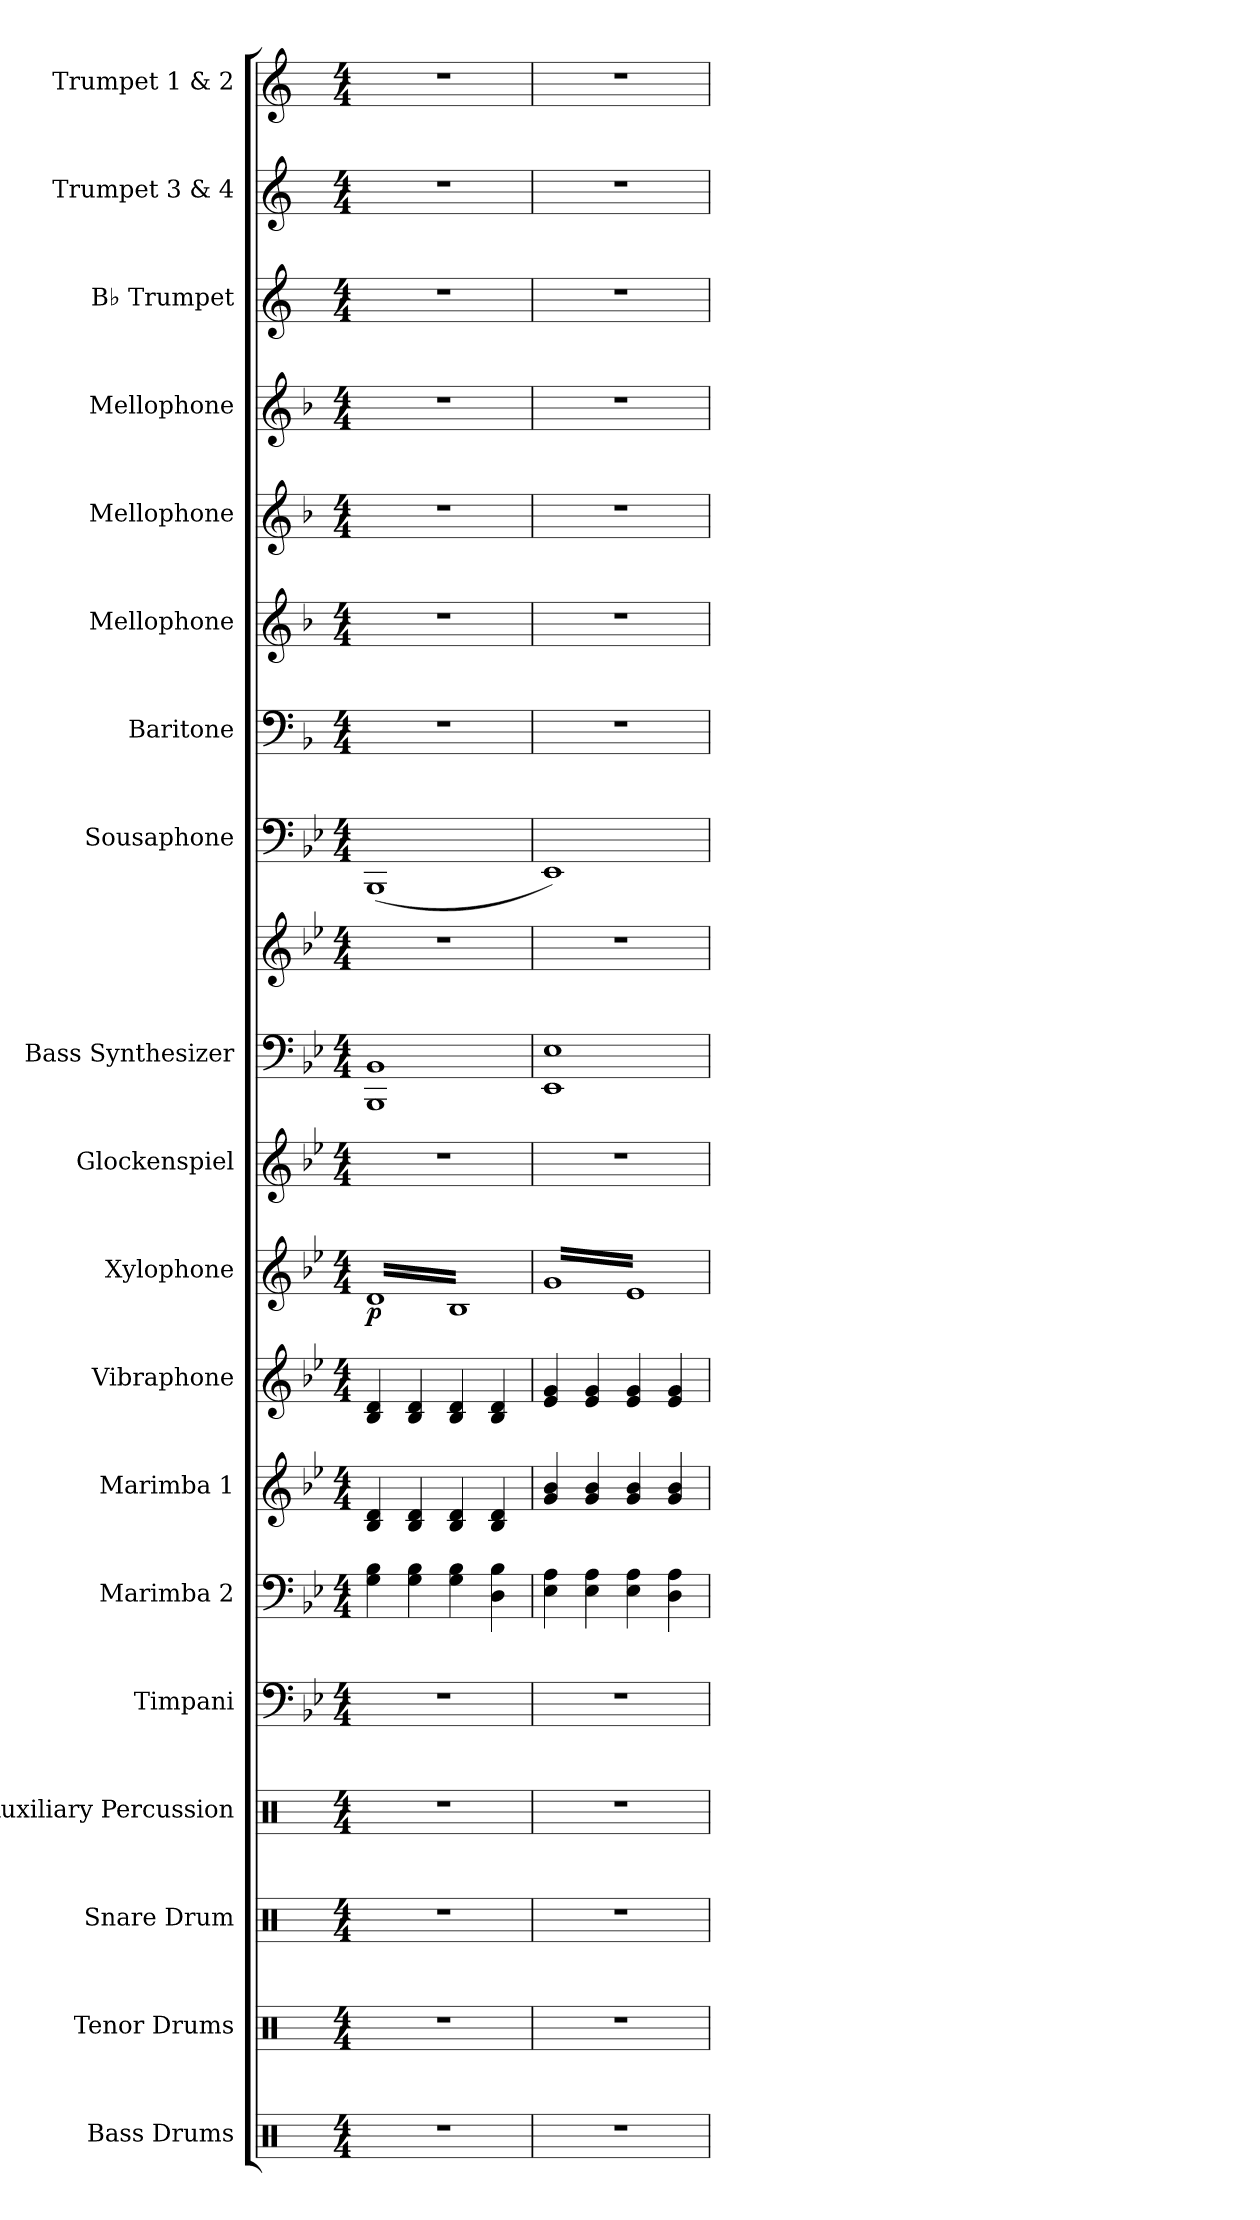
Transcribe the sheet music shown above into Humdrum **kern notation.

**kern	**kern	**kern	**kern	**kern	**kern	**kern	**kern	**kern	**dynam	**kern	**kern	**kern	**kern	**kern	**kern	**kern	**kern	**kern	**kern	**kern
*part19	*part18	*part17	*part16	*part15	*part14	*part13	*part12	*part11	*part11	*part10	*part9	*part9	*part8	*part7	*part6	*part5	*part4	*part3	*part2	*part1
*staff20	*staff19	*staff18	*staff17	*staff16	*staff15	*staff14	*staff13	*staff12	*staff12	*staff11	*staff10	*staff9	*staff8	*staff7	*staff6	*staff5	*staff4	*staff3	*staff2	*staff1
*I"Bass Drums	*I"Tenor Drums	*I"Snare Drum	*I"Auxiliary Percussion	*I"Timpani	*I"Marimba 2	*I"Marimba 1	*I"Vibraphone	*I"Xylophone	*	*I"Glockenspiel	*I"Bass Synthesizer	*	*I"Sousaphone	*I"Baritone	*I"Mellophone	*I"Mellophone	*I"Mellophone	*I"B♭ Trumpet	*I"Trumpet 3 &amp; 4	*I"Trumpet 1 &amp; 2
*I'B.D.	*I'T.D.	*I'S.D.	*I'Aux. Perc.	*I'Timp.	*I'Mrm. 2	*I'Mrm. 1	*I'Vib.	*I'Xyl.	*	*I'Glk.	*I'Synth.	*	*	*I'Bar.	*I'Mello	*I'Mello	*I'Mph.	*I'B♭ Tpt.	*I'Tpt. 3&amp;4	*I'Tpt. 1&amp;2
*clefX	*clefX	*clefX	*clefX	*clefF4	*clefF4	*clefG2	*clefG2	*clefG2	*	*clefG2	*clefF4	*clefG2	*clefF4	*clefF4	*clefG2	*clefG2	*clefG2	*clefG2	*clefG2	*clefG2
*	*	*	*	*	*	*	*	*ITrd-7c-12	*	*ITrd-14c-24	*	*	*	*ITrd4c7	*ITrd4c7	*ITrd4c7	*ITrd4c7	*ITrd1c2	*ITrd1c2	*ITrd1c2
*k[]	*k[]	*k[]	*k[]	*k[b-e-]	*k[b-e-]	*k[b-e-]	*k[b-e-]	*k[b-e-]	*	*k[b-e-]	*k[b-e-]	*k[b-e-]	*k[b-e-]	*k[b-e-]	*k[b-e-]	*k[b-e-]	*k[b-e-]	*k[b-e-]	*k[b-e-]	*k[b-e-]
*M4/4	*M4/4	*M4/4	*M4/4	*M4/4	*M4/4	*M4/4	*M4/4	*M4/4	*	*M4/4	*M4/4	*M4/4	*M4/4	*M4/4	*M4/4	*M4/4	*M4/4	*M4/4	*M4/4	*M4/4
*MM60	*MM60	*MM60	*MM60	*MM60	*MM60	*MM60	*MM60	*MM60	*	*MM60	*MM60	*MM60	*MM60	*MM60	*MM60	*MM60	*MM60	*MM60	*MM60	*MM60
=1	=1	=1	=1	=1	=1	=1	=1	=1	=1	=1	=1	=1	=1	=1	=1	=1	=1	=1	=1	=1
!	!	!	!	!	!	!	!	!	!LO:DY:b	!	!	!	!	!	!	!	!	!	!	!
*	*	*	*	*	*	*	*	*tremolo	*	*	*	*	*	*	*	*	*	*	*	*
1r	1r	1r	1r	1r	4G\ 4B-\	4B-/ 4d/	4B-/ 4d/	16ddLL	p	1r	1BBB- 1BB-	1r	(1BBB-	1r	1r	1r	1r	1r	1r	1r
.	.	.	.	.	.	.	.	16b-	.	.	.	.	.	.	.	.	.	.	.	.
.	.	.	.	.	.	.	.	16dd	.	.	.	.	.	.	.	.	.	.	.	.
.	.	.	.	.	.	.	.	16b-	.	.	.	.	.	.	.	.	.	.	.	.
.	.	.	.	.	4G\ 4B-\	4B-/ 4d/	4B-/ 4d/	16dd	.	.	.	.	.	.	.	.	.	.	.	.
.	.	.	.	.	.	.	.	16b-	.	.	.	.	.	.	.	.	.	.	.	.
.	.	.	.	.	.	.	.	16dd	.	.	.	.	.	.	.	.	.	.	.	.
.	.	.	.	.	.	.	.	16b-	.	.	.	.	.	.	.	.	.	.	.	.
.	.	.	.	.	4G\ 4B-\	4B-/ 4d/	4B-/ 4d/	16dd	.	.	.	.	.	.	.	.	.	.	.	.
.	.	.	.	.	.	.	.	16b-	.	.	.	.	.	.	.	.	.	.	.	.
.	.	.	.	.	.	.	.	16dd	.	.	.	.	.	.	.	.	.	.	.	.
.	.	.	.	.	.	.	.	16b-	.	.	.	.	.	.	.	.	.	.	.	.
.	.	.	.	.	4D\ 4B-\	4B-/ 4d/	4B-/ 4d/	16dd	.	.	.	.	.	.	.	.	.	.	.	.
.	.	.	.	.	.	.	.	16b-	.	.	.	.	.	.	.	.	.	.	.	.
.	.	.	.	.	.	.	.	16dd	.	.	.	.	.	.	.	.	.	.	.	.
.	.	.	.	.	.	.	.	16b-JJ	.	.	.	.	.	.	.	.	.	.	.	.
=2	=2	=2	=2	=2	=2	=2	=2	=2	=2	=2	=2	=2	=2	=2	=2	=2	=2	=2	=2	=2
1r	1r	1r	1r	1r	4E-\ 4A\	4g/ 4b-/	4e-/ 4g/	16ggLL	.	1r	1EE- 1E-	1r	1EE-)	1r	1r	1r	1r	1r	1r	1r
.	.	.	.	.	.	.	.	16ee-	.	.	.	.	.	.	.	.	.	.	.	.
.	.	.	.	.	.	.	.	16gg	.	.	.	.	.	.	.	.	.	.	.	.
.	.	.	.	.	.	.	.	16ee-	.	.	.	.	.	.	.	.	.	.	.	.
.	.	.	.	.	4E-\ 4A\	4g/ 4b-/	4e-/ 4g/	16gg	.	.	.	.	.	.	.	.	.	.	.	.
.	.	.	.	.	.	.	.	16ee-	.	.	.	.	.	.	.	.	.	.	.	.
.	.	.	.	.	.	.	.	16gg	.	.	.	.	.	.	.	.	.	.	.	.
.	.	.	.	.	.	.	.	16ee-	.	.	.	.	.	.	.	.	.	.	.	.
.	.	.	.	.	4E-\ 4A\	4g/ 4b-/	4e-/ 4g/	16gg	.	.	.	.	.	.	.	.	.	.	.	.
.	.	.	.	.	.	.	.	16ee-	.	.	.	.	.	.	.	.	.	.	.	.
.	.	.	.	.	.	.	.	16gg	.	.	.	.	.	.	.	.	.	.	.	.
.	.	.	.	.	.	.	.	16ee-	.	.	.	.	.	.	.	.	.	.	.	.
.	.	.	.	.	4D\ 4A\	4g/ 4b-/	4e-/ 4g/	16gg	.	.	.	.	.	.	.	.	.	.	.	.
.	.	.	.	.	.	.	.	16ee-	.	.	.	.	.	.	.	.	.	.	.	.
.	.	.	.	.	.	.	.	16gg	.	.	.	.	.	.	.	.	.	.	.	.
.	.	.	.	.	.	.	.	16ee-JJ	.	.	.	.	.	.	.	.	.	.	.	.
*	*	*	*	*	*	*	*	*Xtremolo	*	*	*	*	*	*	*	*	*	*	*	*
.	.	.	.	.	.	.	.	.	.	.	.	.	.	.	.	.	.	.	.	.
.	.	.	.	.	.	.	.	.	.	.	.	.	.	.	.	.	.	.	.	.
.	.	.	.	.	.	.	.	.	.	.	.	.	.	.	.	.	.	.	.	.
.	.	.	.	.	.	.	.	.	.	.	.	.	.	.	.	.	.	.	.	.
.	.	.	.	.	.	.	.	.	.	.	.	.	.	.	.	.	.	.	.	.
.	.	.	.	.	.	.	.	.	.	.	.	.	.	.	.	.	.	.	.	.
.	.	.	.	.	.	.	.	.	.	.	.	.	.	.	.	.	.	.	.	.
.	.	.	.	.	.	.	.	.	.	.	.	.	.	.	.	.	.	.	.	.
=	=	=	=	=	=	=	=	=	=	=	=	=	=	=	=	=	=	=	=	=
*-	*-	*-	*-	*-	*-	*-	*-	*-	*-	*-	*-	*-	*-	*-	*-	*-	*-	*-	*-	*-
